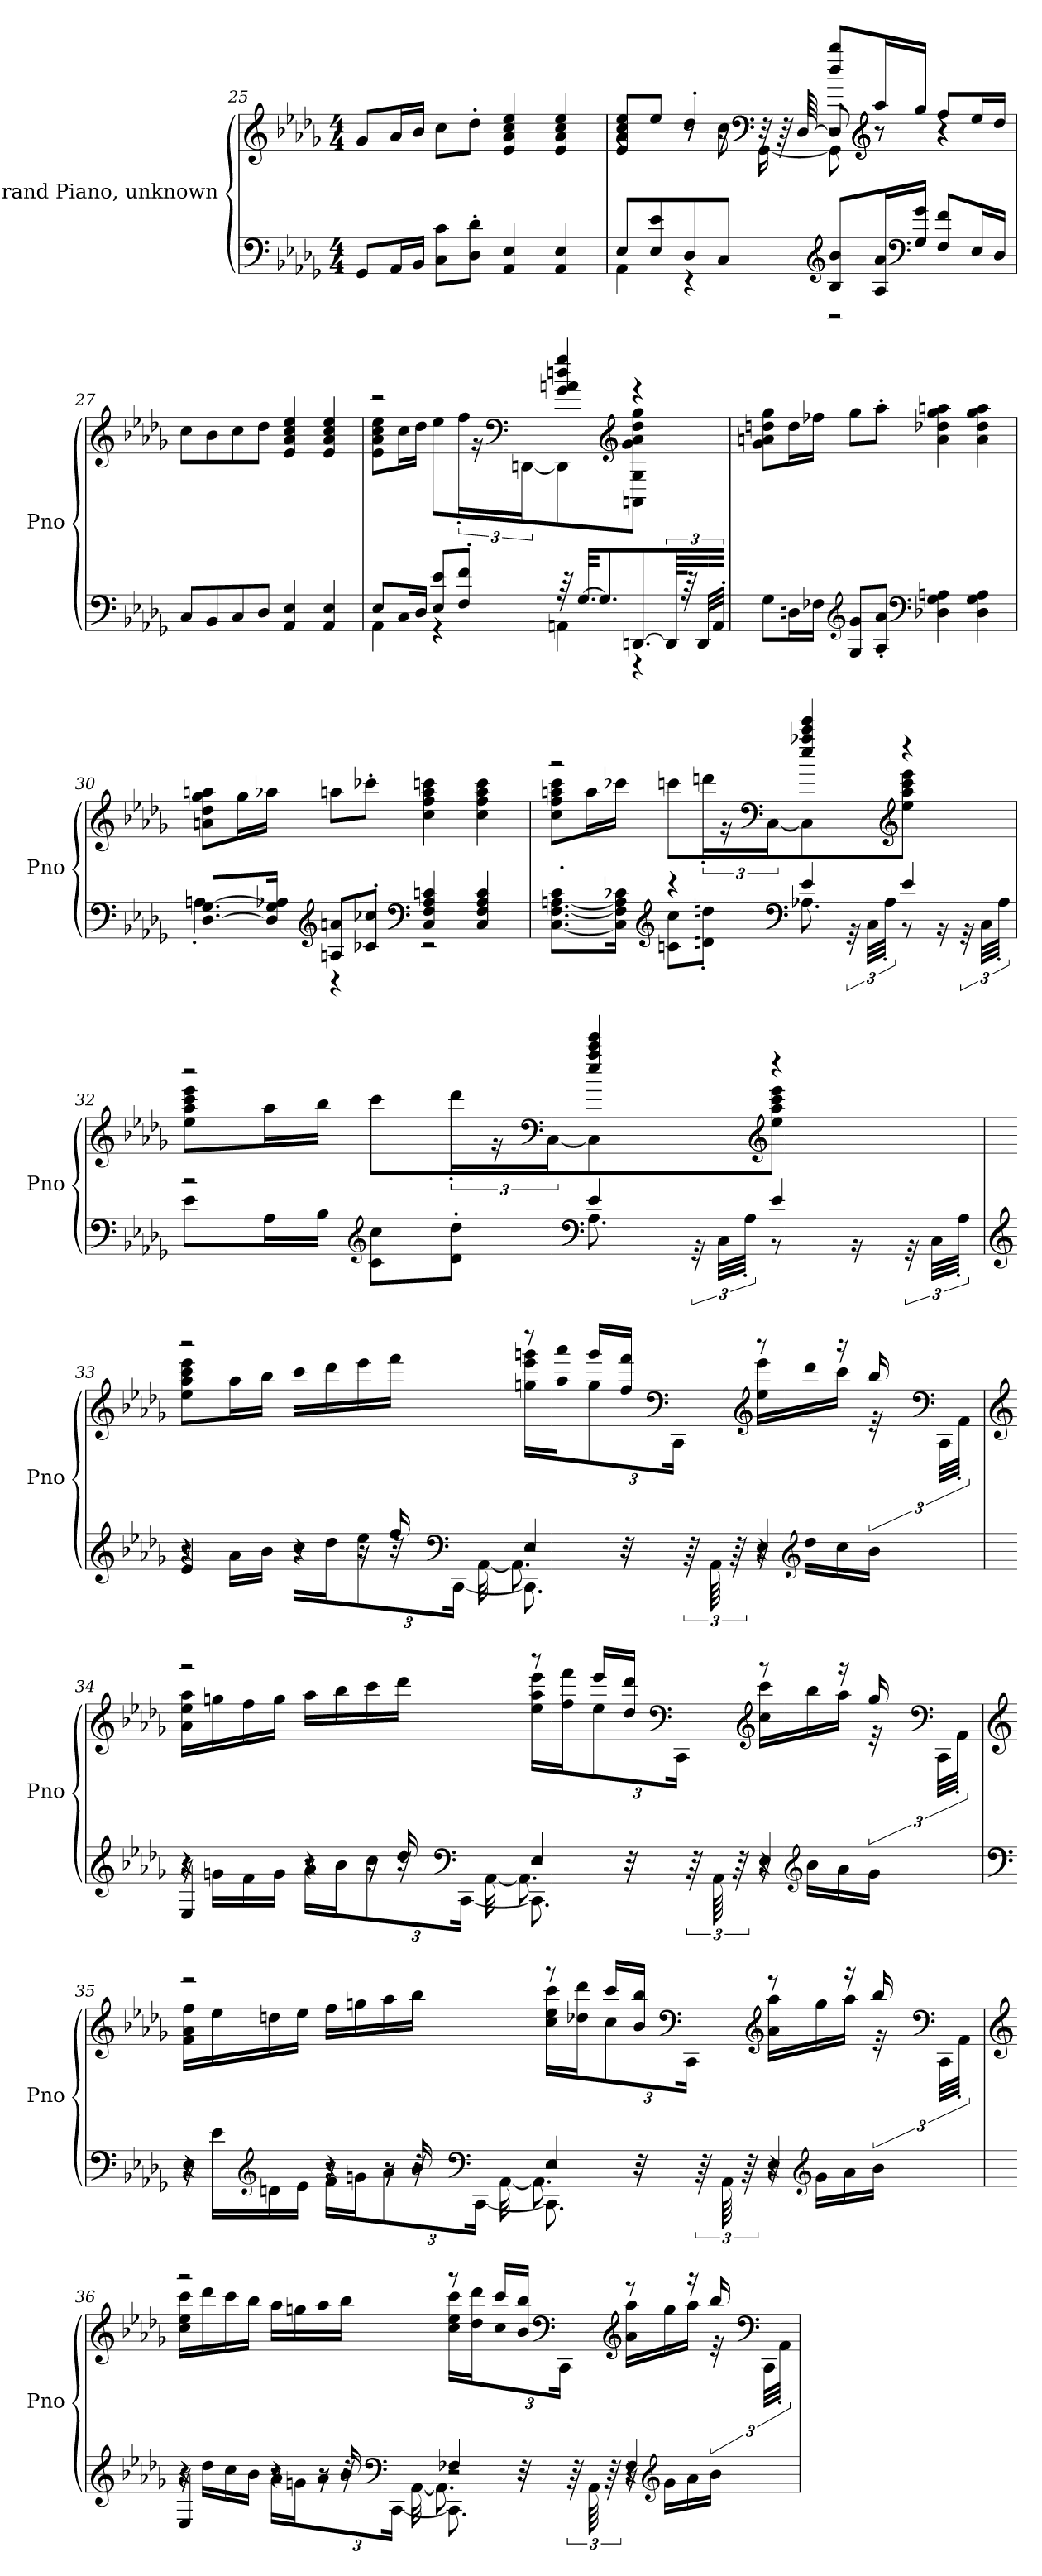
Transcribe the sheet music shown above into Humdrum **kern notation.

**kern	**kern
*part1	*part1
*staff2	*staff1
*I"Grand Piano, unknown	*
*I'Pno	*
*clefF4	*clefG2
*k[b-e-a-d-g-]	*k[b-e-a-d-g-]
*M4/4	*M4/4
=25	=25
8GG-/L	8g-/L
16AA-/L	16a-/L
16BB-/JJ	16b-/JJ
8C\ 8c\L	8cc\L
8D-\' 8d-\'J	8dd-'\J
4AA-/ 4E-/	4e-/ 4a-/ 4cc/ 4ee-/
4AA-/ 4E-/	4e-/ 4a-/ 4cc/ 4ee-/
!!LO:LB:g=z
=26	=26
*^	*^
*	*	*	*^
*	*	*	*	*^
8E-/L	4AA-\	8e-/ 8a-/ 8cc/ 8ee-/L	4r	4r	4r
8E-/ 8e-/	.	8ee-/J	.	.	.
8D-/	4r	4dd-'/	8r	8r	8r
8C/J	.	.	8cc\	16r	16r
*	*	*clefF4	*	*	*
.	.	.	.	32r	[16GG-\
.	.	.	.	64r	.
.	.	.	.	[64D-/	.
*clefG2	*	*	*	*	*
8B-/ 8b-/L	2r	8dd-/ 8bb-/L	2r	8D-/]	8GG-\]
*	*	*clefG2	*	*	*
16A-/ 16a-/L	.	16aa-/L	.	8r	8r
*clefF4	*	*	*	*	*
16G-/ 16g-/JJ	.	16gg-/JJ	.	.	.
8F/ 8f/L	.	8ff/L	.	4r	4r
16E-/L	.	16ee-/L	.	.	.
16D-/JJ	.	16dd-/JJ	.	.	.
*v	*v	*	*	*	*
*	*v	*v	*v	*v
=27	=27
8C/L	8cc\L
8BB-/	8b-\
8C/	8cc\
8D-/J	8dd-\J
4AA-/ 4E-/	4e-/ 4a-/ 4cc/ 4ee-/
4AA-/ 4E-/	4e-/ 4a-/ 4cc/ 4ee-/
!!LO:LB:g=z
=28	=28
*^	*^
8E-/L	4AA-\	2r	8e-\ 8a-\ 8cc\ 8ee-\L
16C/L	.	.	16cc\L
16D-/JJ	.	.	16dd-\JJ
8E-/ 8e-/L	4r	.	8ee-\L
8F/' 8f/'J	.	.	24ff'\Jk
.	.	.	24r
*	*	*clefF4	*
.	.	.	[24DDn\
64r	4AAn\	4g-/ 4an/ 4ddn/ 4gg-/	4DD\]
[32.G-/KKL	.	.	.
8.G-/]	.	.	.
*	*	*clefG2	*
[8.DDn/	4r	4r	4AAn\ 4G-\ 4g-\ 4a\ 4dd\ 4gg-\
96DD/Jkkk]	.	.	.
96r	.	.	.
48DD/LLL	.	.	.
48AA'/JJJ	.	.	.
*v	*v	*	*
*	*v	*v
=29	=29
8G-\L	8g-\ 8an\ 8ddn\ 8gg-\L
16Dn\L	16dd\L
16F-X\JJ	16ff-X\JJ
*clefG2	*
8G-/ 8g-/L	8gg-\L
8A-/' 8a-/'J	8aa-'\J
*clefF4	*
4D-X\ 4G-\ 4An\	4a\ 4dd-X\ 4gg-\ 4aan\
4D-\ 4G-\ 4A\	4a\ 4dd-\ 4gg-\ 4aa\
!!LO:LB:g=z
=30	=30
*^	*
[8.D-/ [8.G-/L	4An'\	8an\ 8dd-\ 8gg-\ 8aan\L
.	.	16gg-\L
16D-/] 16G-/] 16A-X/Jk	.	16aa-X\JJ
*clefG2	*	*
8An/ 8an/L	4r	8aan\L
8c-X/' 8cc-X/'J	.	8ccc-X'\J
*clefF4	*	*
4C/ 4F/ 4A/ 4cn/	2r	4cc\ 4ff\ 4aa\ 4cccn\
4C/ 4F/ 4A/ 4c/	.	4cc\ 4ff\ 4aa\ 4ccc\
=31	=31	=31
*	*	*^
4c'/	[8.C\ [8.F\ [8.An\L	2r	8cc\ 8ff\ 8aan\ 8ccc\L
.	.	.	16aa\L
.	16C\] 16F\] 16A\] 16c-X\Jk	.	16ccc-X\JJ
*clefG2	*	*	*
4r	8cn\ 8cc\L	.	8cccn\L
.	8dn\' 8ddn\'J	.	24dddn'\Jk
.	.	.	24r
*	*	*clefF4	*
.	.	.	[24C\
*clefF4	*	*	*
4e-/	8.A-X\	4ee-/ 4aa-X/ 4ccc/ 4eee-/	4C\]
.	48r	.	.
.	48C\LLL	.	.
.	48A-'\JJJ	.	.
*	*	*clefG2	*
4e-/	8r	4r	4ee-\ 4aa-\ 4ccc\ 4eee-\
.	16r	.	.
.	48r	.	.
.	48C\LLL	.	.
.	48A-'\JJJ	.	.
!!LO:PB:g=z	!!
=32	=32	=32	=32
2r	8e-\L	2r	8ee-\ 8aa-\ 8ccc\ 8eee-\L
.	16A-\L	.	16aa-\L
.	16B-\JJ	.	16bb-\JJ
*clefG2	*	*	*
.	8c\ 8cc\L	.	8ccc\L
.	8d-\' 8dd-\'J	.	24ddd-'\Jk
.	.	.	24r
*	*	*clefF4	*
.	.	.	[24C\
*clefF4	*	*	*
4e-/	8.A-\	4ee-/ 4aa-/ 4ccc/ 4eee-/	4C\]
.	48r	.	.
.	48C\LLL	.	.
.	48A-'\JJJ	.	.
*	*	*clefG2	*
4e-/	8r	4r	4ee-\ 4aa-\ 4ccc\ 4eee-\
.	16r	.	.
.	48r	.	.
.	48C\LLL	.	.
.	48A-'\JJJ	.	.
*v	*v	*	*
!!LO:LB:g=z	!!
=33	=33	=33
*clefG2	*	*
*^	*	*
*	*^	*	*
*	*	*^	*	*
4r	8r	4e-/	4r	2r	8ee-\ 8aa-\ 8ccc\ 8eee-\L
.	16a-\LL	.	.	.	16aa-\L
.	16b-\JJ	.	.	.	16bb-\JJ
8r	16cc\LL	4r	8r	.	16ccc\LL
.	16dd-\J	.	.	.	16ddd-\
*	*Xbrackettup	*	*	*	*
16r	12ee-\	.	16r	.	16eee-\
16ff/	.	.	32r	.	16fff\JJ
*clefF4	*	*	*	*	*
.	[24CC\Jk	.	.	.	.
.	.	.	[32AA-\	.	.
2r	8.CC\]	4E-/	8.AA-\]	8r	16ggn\ 16eee-\ 16gggn\LL
.	.	.	.	.	16aa-\ 16aaa-\J
*	*	*	*	*	*Xbrackettup
.	.	.	.	16ggg/LL	12gg\
.	32r	.	16r	16ff/ 16fff/JJ	.
*	*	*	*	*clefF4	*
.	.	.	.	.	24CC\Jk
*	*brackettup	*	*	*	*
.	96r	.	.	.	.
.	96AA-\	.	.	.	.
.	96r	.	.	.	.
*	*	*	*	*clefG2	*
.	16r	4E-/	4r	8r	16ee-\ 16eee-\LL
*clefG2	*	*	*	*	*
.	16dd-\LL	.	.	.	16ddd-\
.	16cc\	.	.	16r	16ccc\JJ
*	*	*	*	*	*brackettup
.	16b-\JJ	.	.	16bb-/	48r
*	*	*	*	*clefF4	*
.	.	.	.	.	48CC\LLL
.	.	.	.	.	48AA-'\JJJ
!!LO:LB:g=z	!!
=34	=34	=34	=34	=34	=34
*	*	*	*	*clefG2	*
4r	16r	4E-/	4r	2r	16a-\ 16ee-\ 16aa-\LL
.	16gn\LL	.	.	.	16ggn\
.	16f\	.	.	.	16ff\
.	16g\JJ	.	.	.	16gg\JJ
8r	16a-\LL	4r	8r	.	16aa-\LL
.	16b-\J	.	.	.	16bb-\
*	*Xbrackettup	*	*	*	*
16r	12cc\	.	16r	.	16ccc\
16dd-/	.	.	32r	.	16ddd-\JJ
*clefF4	*	*	*	*	*
.	[24CC\Jk	.	.	.	.
.	.	.	[32AA-\	.	.
2r	8.CC\]	4E-/	8.AA-\]	8r	16ee-\ 16aa-\ 16eee-\LL
.	.	.	.	.	16ff\ 16fff\J
*	*	*	*	*	*Xbrackettup
.	.	.	.	16eee-/LL	12ee-\
.	32r	.	16r	16dd-/ 16ddd-/JJ	.
*	*	*	*	*clefF4	*
.	.	.	.	.	24CC\Jk
*	*brackettup	*	*	*	*
.	96r	.	.	.	.
.	96AA-\	.	.	.	.
.	96r	.	.	.	.
*	*	*	*	*clefG2	*
.	16r	4E-/	4r	8r	16cc\ 16ccc\LL
*clefG2	*	*	*	*	*
.	16b-\LL	.	.	.	16bb-\
.	16a-\	.	.	16r	16aa-\JJ
*	*	*	*	*	*brackettup
.	16g\JJ	.	.	16gg/	48r
*	*	*	*	*clefF4	*
.	.	.	.	.	48CC\LLL
.	.	.	.	.	48AA-'\JJJ
!!LO:LB:g=z	!!
=35	=35	=35	=35	=35	=35
*clefF4	*	*	*	*clefG2	*
4r	16r	4E-/	4r	2r	16f\ 16a-\ 16ff\LL
.	16e-\LL	.	.	.	16ee-\
*clefG2	*	*	*	*	*
.	16dn\	.	.	.	16ddn\
.	16e-\JJ	.	.	.	16ee-\JJ
8r	16f\LL	4r	8r	.	16ff\LL
.	16gn\J	.	.	.	16ggn\
*	*Xbrackettup	*	*	*	*
16r	12a-\	.	16r	.	16aa-\
16b-/	.	.	32r	.	16bb-\JJ
*clefF4	*	*	*	*	*
.	[24CC\Jk	.	.	.	.
.	.	.	[32AA-\	.	.
2r	8.CC\]	4E-/	8.AA-\]	8r	16cc\ 16ee-\ 16ccc\LL
.	.	.	.	.	16dd-X\ 16ddd-\J
*	*	*	*	*	*Xbrackettup
.	.	.	.	16ccc/LL	12cc\
.	32r	.	16r	16b-/ 16bb-/JJ	.
*	*	*	*	*clefF4	*
.	.	.	.	.	24CC\Jk
*	*brackettup	*	*	*	*
.	96r	.	.	.	.
.	96AA-\	.	.	.	.
.	96r	.	.	.	.
*	*	*	*	*clefG2	*
.	16r	4E-/	4r	8r	16a-\ 16aa-\LL
*clefG2	*	*	*	*	*
.	16g\LL	.	.	.	16gg\
.	16a-\	.	.	16r	16aa-\JJ
*	*	*	*	*	*brackettup
.	16b-\JJ	.	.	16bb-/	48r
*	*	*	*	*clefF4	*
.	.	.	.	.	48CC\LLL
.	.	.	.	.	48AA-'\JJJ
!!LO:LB:g=z	!!
=36	=36	=36	=36	=36	=36
*	*	*	*	*clefG2	*
4r	16r	4E-/	4r	2r	16cc\ 16ee-\ 16ccc\LL
.	16dd-\LL	.	.	.	16ddd-\
.	16cc\	.	.	.	16ccc\
.	16b-\JJ	.	.	.	16bb-\JJ
8r	16a-\LL	4r	8r	.	16aa-\LL
.	16gn\J	.	.	.	16ggn\
*	*Xbrackettup	*	*	*	*
16r	12a-\	.	16r	.	16aa-\
16b-/	.	.	32r	.	16bb-\JJ
*clefF4	*	*	*	*	*
.	[24CC\Jk	.	.	.	.
.	.	.	[32AA-\	.	.
2r	8.CC\]	4F-X/	8.AA-\]	8r	16cc\ 16ee-\ 16ccc\LL
.	.	.	.	.	16dd-\ 16ddd-\J
*	*	*	*	*	*Xbrackettup
.	.	.	.	16ccc/LL	12cc\
.	32r	.	16r	16b-/ 16bb-/JJ	.
*	*	*	*	*clefF4	*
.	.	.	.	.	24CC\Jk
*	*brackettup	*	*	*	*
.	96r	.	.	.	.
.	96AA-\	.	.	.	.
.	96r	.	.	.	.
*	*	*	*	*clefG2	*
.	16r	4F-/	4r	8r	16a-\ 16aa-\LL
*clefG2	*	*	*	*	*
.	16g\LL	.	.	.	16gg\
.	16a-\	.	.	16r	16aa-\JJ
*	*	*	*	*	*brackettup
.	16b-\JJ	.	.	16bb-/	48r
*	*	*	*	*clefF4	*
.	.	.	.	.	48CC\LLL
.	.	.	.	.	48AA-'\JJJ
*v	*v	*v	*v	*	*
*	*v	*v
=	=
*-	*-
